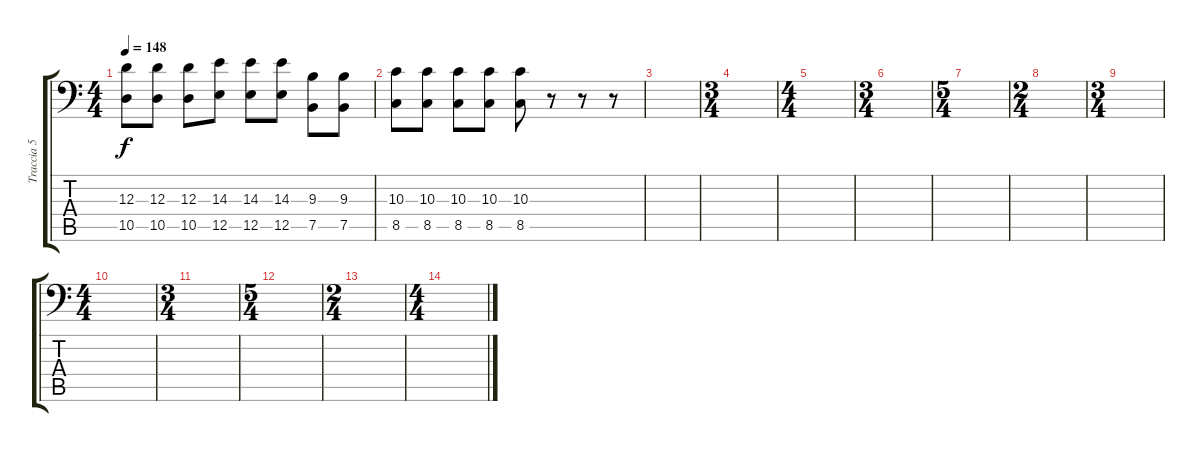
\track ("Traccia 5" "Traccia 5") {instrument lead6voice}
\staff {score tabs}
\tuning (E4 G3 D3 A2 E2 A1) {hide}
\ts (4 4)
\tempo 148
\clef f4
\ks c
(12.3 10.5).8{dy f} (12.3 10.5).8 (12.3 10.5).8 (14.3 12.5).8 (14.3 12.5).8 (14.3 12.5).8 (9.3 7.5).8 (9.3 7.5).8 |
(10.3 8.5).8 (10.3 8.5).8 (10.3 8.5).8 (10.3 8.5).8 (10.3 8.5).8 r.8 r.8 r.8 |
|
\ts (3 4)
|
\ts (4 4)
|
\ts (3 4)
|
\ts (5 4)
|
\ts (2 4)
|
\ts (3 4)
|
\ts (4 4)
|
\ts (3 4)
|
\ts (5 4)
|
\ts (2 4)
|
\ts (4 4)
